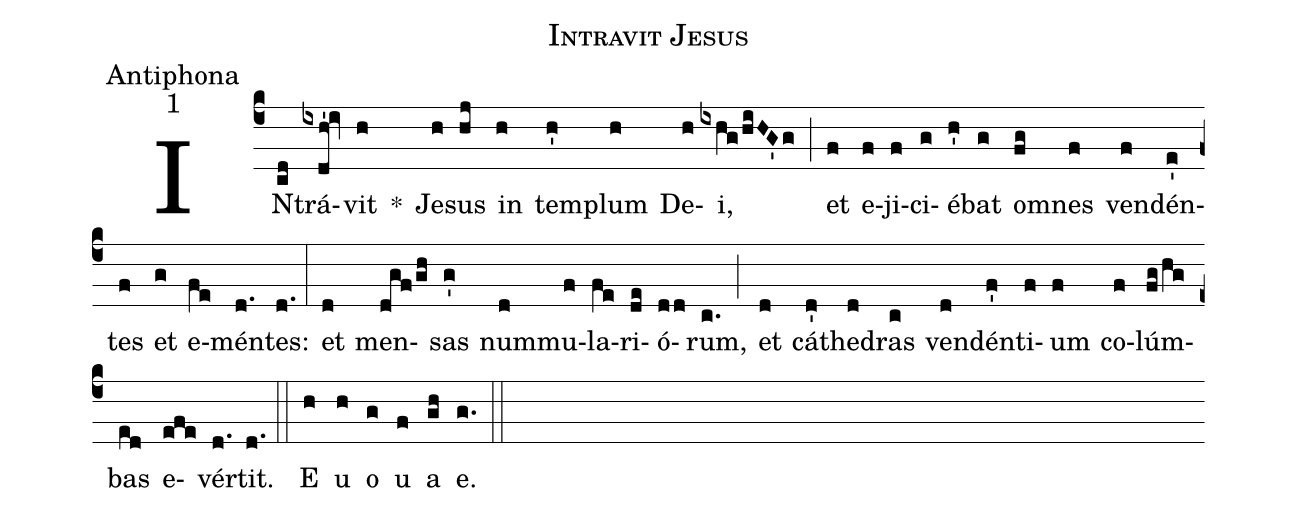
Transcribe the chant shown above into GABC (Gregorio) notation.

name:Intravit Jesus;
office-part:Antiphona;
mode:1;
%%
(c4) IN(cd)trá(ixdh'!iv)vit(h) *() Je(h)sus(hj) in(h) tem(h')plum(h) De(h)i,(ixhg/hiHG'g) (;) et(f) e(f)ji(f)ci(g)é(h')bat(g) o(fg)mnes(f) ven(f)dén(e')tes(f) et(g) e(fe)mén(d.)tes:(d.) (:) et(d) men(dgf/gh)sas(g') num(d)mu(f)la(fe)ri(de)ó(dd)rum,(c.) (;) et(d) cá(d')the(d)dras(c) ven(d)dén(f')ti(f)um(f) co(f)lúm(fg/hg)bas(ed) e(efe)vér(d.)tit.(d.) (::) <eu>E(h) u(h) o(g) u(f) a(gh) e.</eu>(g.) (::)
